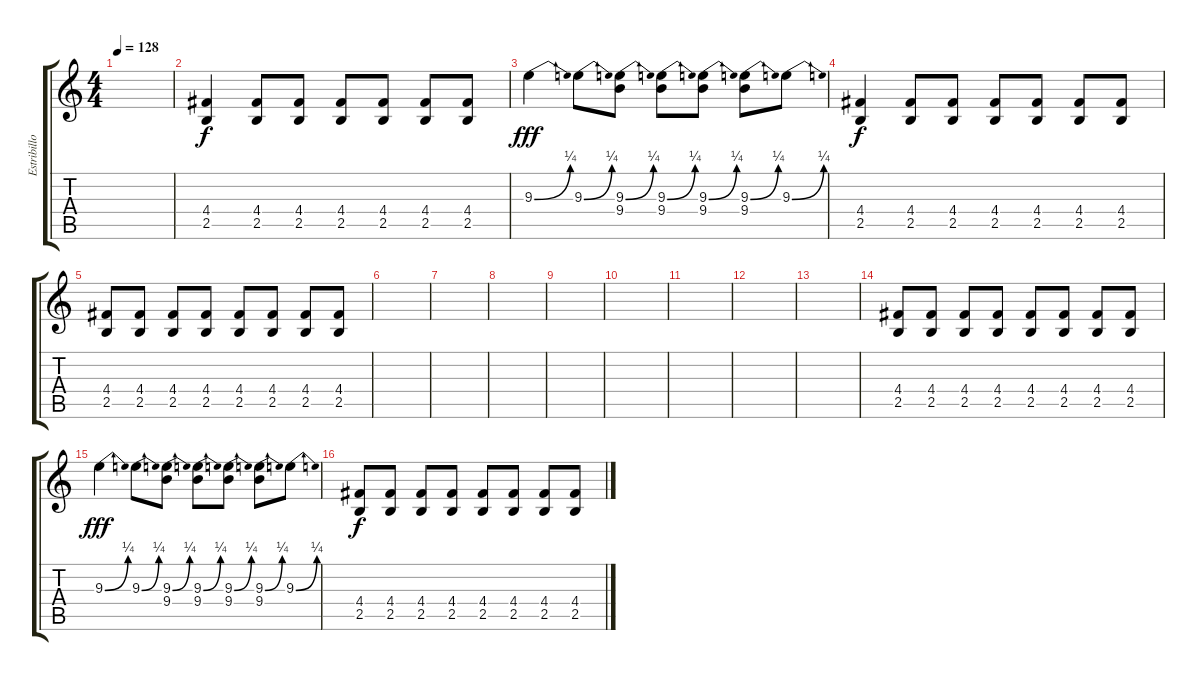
\track ("Estribillo" "Estribillo") {instrument overdrivenguitar}
\staff {score tabs}
\tuning (E4 B3 G3 D3 A2 E2) {hide}
\ts (4 4)
\tempo 128
\clef g2
\ks c
|
(4.4 2.5).4{volume 8} (4.4 2.5).8 (4.4 2.5).8 (4.4 2.5).8 (4.4 2.5).8 (4.4 2.5).8 (4.4 2.5).8 |
9.3{be (bend 0 0 60 1)}.4{dy fff volume 10} 9.3{be (bend 0 0 60 1)}.8 (9.3{be (bend 0 0 60 1)} 9.4).8 (9.3{be (bend 0 0 60 1)} 9.4).8 (9.3{be (bend 0 0 60 1)} 9.4).8 (9.3{be (bend 0 0 60 1)} 9.4).8 9.3{be (bend 0 0 60 1)}.8 |
(4.4 2.5).4{dy f volume 13} (4.4 2.5).8 (4.4 2.5).8 (4.4 2.5).8 (4.4 2.5).8 (4.4 2.5).8 (4.4 2.5).8 |
(4.4 2.5).8 (4.4 2.5).8 (4.4 2.5).8 (4.4 2.5).8 (4.4 2.5).8 (4.4 2.5).8 (4.4 2.5).8 (4.4 2.5).8 |
|
|
|
|
|
|
|
|
(4.4 2.5).8{volume 8 balance 8} (4.4 2.5).8 (4.4 2.5).8 (4.4 2.5).8 (4.4 2.5).8 (4.4 2.5).8 (4.4 2.5).8 (4.4 2.5).8 |
9.3{be (bend 0 0 60 1)}.4{dy fff balance 8} 9.3{be (bend 0 0 60 1)}.8 (9.3{be (bend 0 0 60 1)} 9.4).8 (9.3{be (bend 0 0 60 1)} 9.4).8 (9.3{be (bend 0 0 60 1)} 9.4).8 (9.3{be (bend 0 0 60 1)} 9.4).8 9.3{be (bend 0 0 60 1)}.8 |
(4.4 2.5).8{dy f volume 8} (4.4 2.5).8 (4.4 2.5).8 (4.4 2.5).8 (4.4 2.5).8 (4.4 2.5).8 (4.4 2.5).8 (4.4 2.5).8
